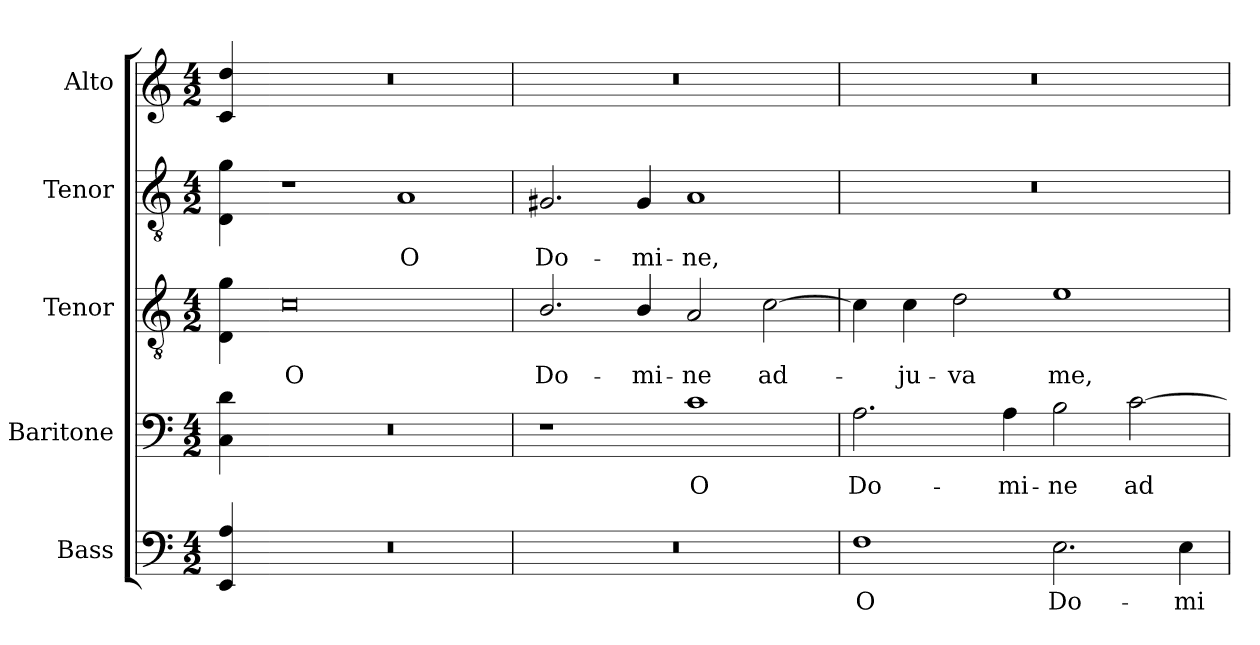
**kern	**text	**kern	**text	**kern	**text	**kern	**text	**kern
*part5	*part5	*part4	*part4	*part3	*part3	*part2	*part2	*part1
*staff5	*staff5	*staff4	*staff4	*staff3	*staff3	*staff2	*staff2	*staff1
*I"Bass	*	*I"Baritone	*	*I"Tenor	*	*I"Tenor	*	*I"Alto
*I'B.	*	*I'Bar.	*	*I'T.	*	*I'T.	*	*I'A.
!!LO:PB:g=z
*clefF4	*	*clefF4	*	*clefGv2	*	*clefGv2	*	*clefG2
*	*	*	*	*ITrd7c12	*	*ITrd7c12	*	*
*k[]	*	*k[]	*	*k[]	*	*k[]	*	*k[]
*C:	*	*C:	*	*C:	*	*C:	*	*C:
*M4/2	*	*M4/2	*	*M4/2	*	*M4/2	*	*M4/2
=	=	=	=	=	=	=	=	=
4EEi/ 4Ai	.	4Ci\ 4di	.	4DDi\ 4Gi	.	4DDi\ 4Gi	.	4ci/ 4ddi
=1-	=1-	=1-	=1-	=1-	=1-	=1-	=1-	=1-
!LO:N:vis=1	!	!LO:N:vis=1	!	!	!	!	!	!
!	!	!	!	!	!LO:LY:b:color=#000000	!	!	!LO:N:vis=1
0r	.	0r	.	0Ci	O	1r	.	0r
!	!	!	!	!	!	!	!LO:LY:b:color=#000000	!
.	.	.	.	.	.	1AAi	O	.
=2	=2	=2	=2	=2	=2	=2	=2	=2
!LO:N:vis=1	!	!	!	!	!	!	!	!
!	!	!	!	!	!LO:LY:b:color=#000000	!	!	!
!	!	!	!	!	!	!	!LO:LY:b:color=#000000	!LO:N:vis=1
0r	.	1r	.	2.BBi/	Do-	2.GG#Xi/	Do-	0r
!	!	!	!	!	!LO:LY:b:color=#000000	!	!	!
!	!	!	!	!	!	!	!LO:LY:b:color=#000000	!
.	.	.	.	4BBi/	-mi-	4GG#i/	-mi-	.
!	!	!	!LO:LY:b:color=#000000	!	!	!	!	!
!	!	!	!	!	!LO:LY:b:color=#000000	!	!	!
!	!	!	!	!	!	!	!LO:LY:b:color=#000000	!
.	.	1ci	O	2AAi/	-ne	1AAi	-ne,	.
!	!	!	!	!	!LO:LY:b:color=#000000	!	!	!
.	.	.	.	[2Ci\	ad-	.	.	.
=3	=3	=3	=3	=3	=3	=3	=3	=3
!	!LO:LY:b:color=#000000	!	!	!	!	!	!	!
!	!	!	!LO:LY:b:color=#000000	!	!	!LO:N:vis=1	!	!LO:N:vis=1
1Fi	O	2.Ai\	Do-	4Ci\]	.	0r	.	0r
!	!	!	!	!	!LO:LY:b:color=#000000	!	!	!
.	.	.	.	4Ci\	-ju-	.	.	.
!	!	!	!	!	!LO:LY:b:color=#000000	!	!	!
.	.	.	.	2Di\	-va	.	.	.
!	!	!	!LO:LY:b:color=#000000	!	!	!	!	!
.	.	4Ai\	-mi-	.	.	.	.	.
!	!LO:LY:b:color=#000000	!	!	!	!	!	!	!
!	!	!	!LO:LY:b:color=#000000	!	!	!	!	!
!	!	!	!	!	!LO:LY:b:color=#000000	!	!	!
2.Ei\	Do-	2Bi\	-ne	1Ei	me,	.	.	.
!	!	!	!LO:LY:b:color=#000000	!	!	!	!	!
.	.	[2ci\	ad-	.	.	.	.	.
!	!LO:LY:b:color=#000000	!	!	!	!	!	!	!
4Ei\	-mi-	.	.	.	.	.	.	.
=	=	=	=	=	=	=	=	=
*-	*-	*-	*-	*-	*-	*-	*-	*-
